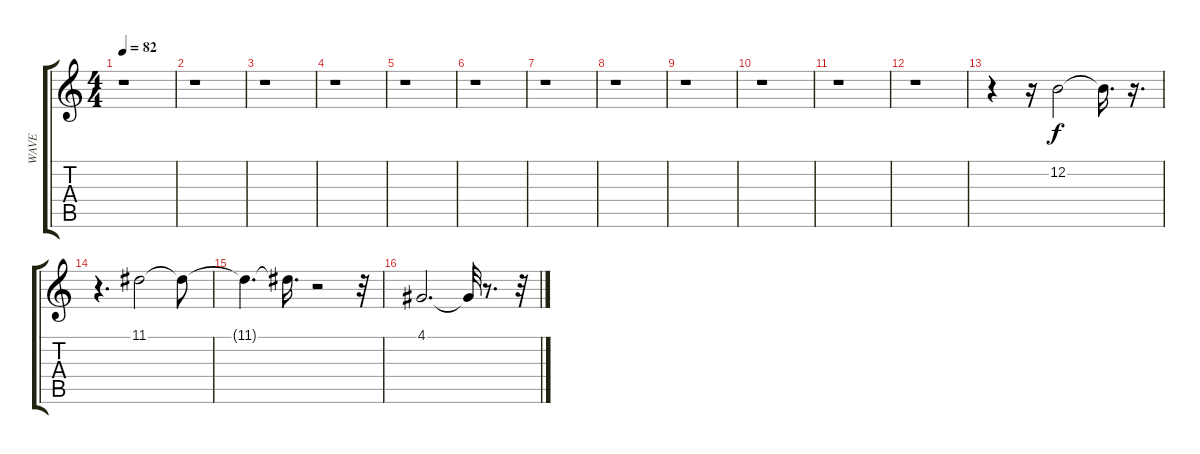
\track ("WAVE" "WAVE") {instrument seashore}
\staff {score tabs}
\tuning (E4 B3 G3 D3 A2 E2) {hide}
\ts (4 4)
\tempo 82
\clef g2
\ks c
r.1{dy f} |
r.1 |
r.1 |
r.1 |
r.1 |
r.1 |
r.1 |
r.1 |
r.1 |
r.1 |
r.1 |
r.1 |
r.4 r.16 12.2.2 12.2{t}.16{d} r.16{d} |
r.4{d} 11.1.2 11.1{t}.8 |
11.1{t}.4{d} 11.1{t}.16{d} r.2 r.32 |
4.1.2{d} 4.1{t}.32 r.8{d} r.32
